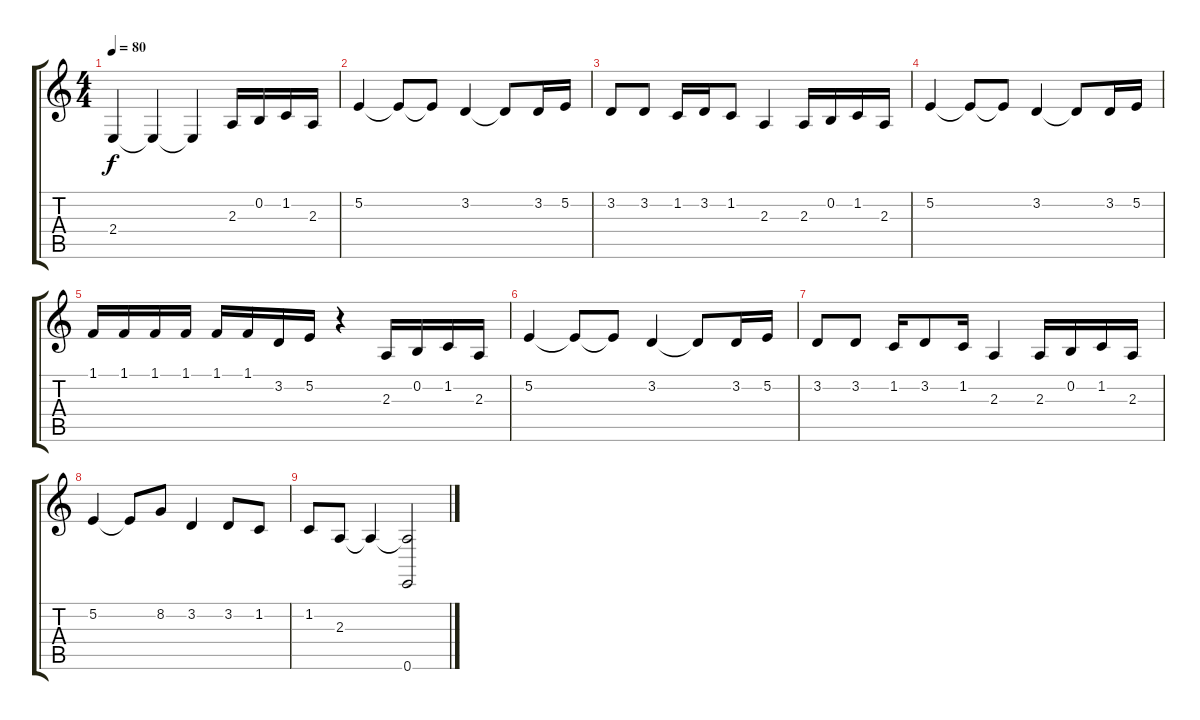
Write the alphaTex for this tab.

\track "" {instrument electricpiano2}
\staff {score tabs}
\tuning (E4 B3 G3 D3 A2 E2) {hide}
\ts (4 4)
\tempo 80
\clef g2
\ks c
2.4.4{dy f} 2.4{t}.4 2.4{t}.4 2.3.16 0.2.16 1.2.16 2.3.16 |
5.2.4 5.2{t}.8 5.2{t}.8 3.2.4 3.2{t}.8 3.2.16 5.2.16 |
3.2.8 3.2.8 1.2.16 3.2.16 1.2.8 2.3.4 2.3.16 0.2.16 1.2.16 2.3.16 |
5.2.4 5.2{t}.8 5.2{t}.8 3.2.4 3.2{t}.8 3.2.16 5.2.16 |
1.1.16 1.1.16 1.1.16 1.1.16 1.1.16 1.1.16 3.2.16 5.2.16 r.4 2.3.16 0.2.16 1.2.16 2.3.16 |
5.2.4 5.2{t}.8 5.2{t}.8 3.2.4 3.2{t}.8 3.2.16 5.2.16 |
3.2.8 3.2.8 1.2.16 3.2.8 1.2.16 2.3.4 2.3.16 0.2.16 1.2.16 2.3.16 |
5.2.4 5.2{t}.8 8.2.8 3.2.4 3.2.8 1.2.8 |
1.2.8 2.3.8 2.3{t}.4 (2.3{t} 0.6).2
